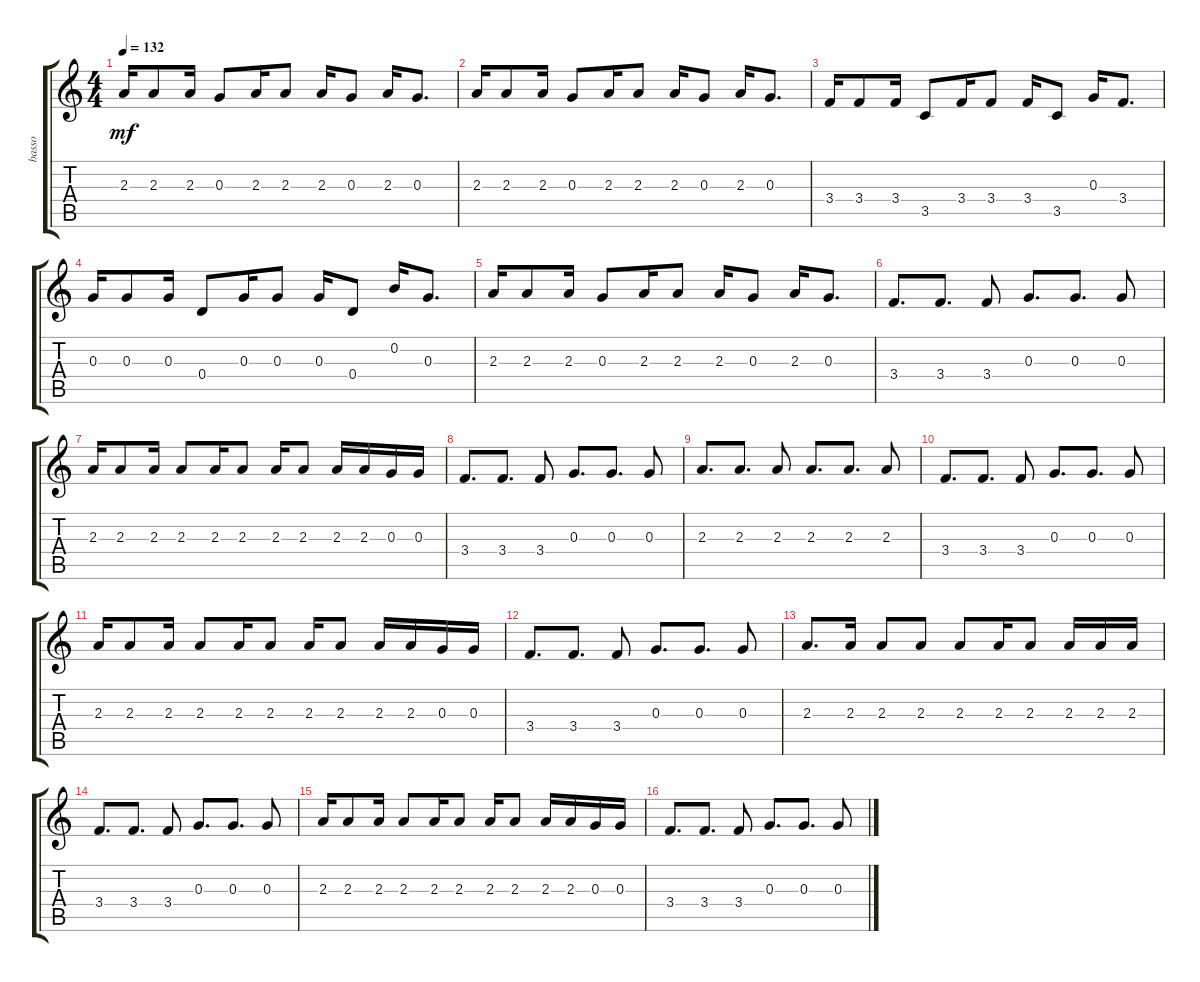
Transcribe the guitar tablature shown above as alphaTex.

\track ("basso" "basso") {instrument fretlessbass}
\staff {score tabs}
\tuning (E4 B3 G3 D3 A2 E2) {hide}
\ts (4 4)
\tempo 132
\clef g2
\ks c
2.3.16{dy mf} 2.3.8 2.3.16 0.3.8 2.3.16 2.3.8 2.3.16 0.3.8 2.3.16 0.3.8{d} |
2.3.16 2.3.8 2.3.16 0.3.8 2.3.16 2.3.8 2.3.16 0.3.8 2.3.16 0.3.8{d} |
3.4.16 3.4.8 3.4.16 3.5.8 3.4.16 3.4.8 3.4.16 3.5.8 0.3.16 3.4.8{d} |
0.3.16 0.3.8 0.3.16 0.4.8 0.3.16 0.3.8 0.3.16 0.4.8 0.2.16 0.3.8{d} |
2.3.16 2.3.8 2.3.16 0.3.8 2.3.16 2.3.8 2.3.16 0.3.8 2.3.16 0.3.8{d} |
3.4.8{d} 3.4.8{d} 3.4.8 0.3.8{d} 0.3.8{d} 0.3.8 |
2.3.16 2.3.8 2.3.16 2.3.8 2.3.16 2.3.8 2.3.16 2.3.8 2.3.16 2.3.16 0.3.16 0.3.16 |
3.4.8{d} 3.4.8{d} 3.4.8 0.3.8{d} 0.3.8{d} 0.3.8 |
2.3.8{d} 2.3.8{d} 2.3.8 2.3.8{d} 2.3.8{d} 2.3.8 |
3.4.8{d} 3.4.8{d} 3.4.8 0.3.8{d} 0.3.8{d} 0.3.8 |
2.3.16 2.3.8 2.3.16 2.3.8 2.3.16 2.3.8 2.3.16 2.3.8 2.3.16 2.3.16 0.3.16 0.3.16 |
3.4.8{d} 3.4.8{d} 3.4.8 0.3.8{d} 0.3.8{d} 0.3.8 |
2.3.8{d} 2.3.16 2.3.8 2.3.8 2.3.8 2.3.16 2.3.8 2.3.16 2.3.16 2.3.16 |
3.4.8{d} 3.4.8{d} 3.4.8 0.3.8{d} 0.3.8{d} 0.3.8 |
2.3.16 2.3.8 2.3.16 2.3.8 2.3.16 2.3.8 2.3.16 2.3.8 2.3.16 2.3.16 0.3.16 0.3.16 |
3.4.8{d} 3.4.8{d} 3.4.8 0.3.8{d} 0.3.8{d} 0.3.8
